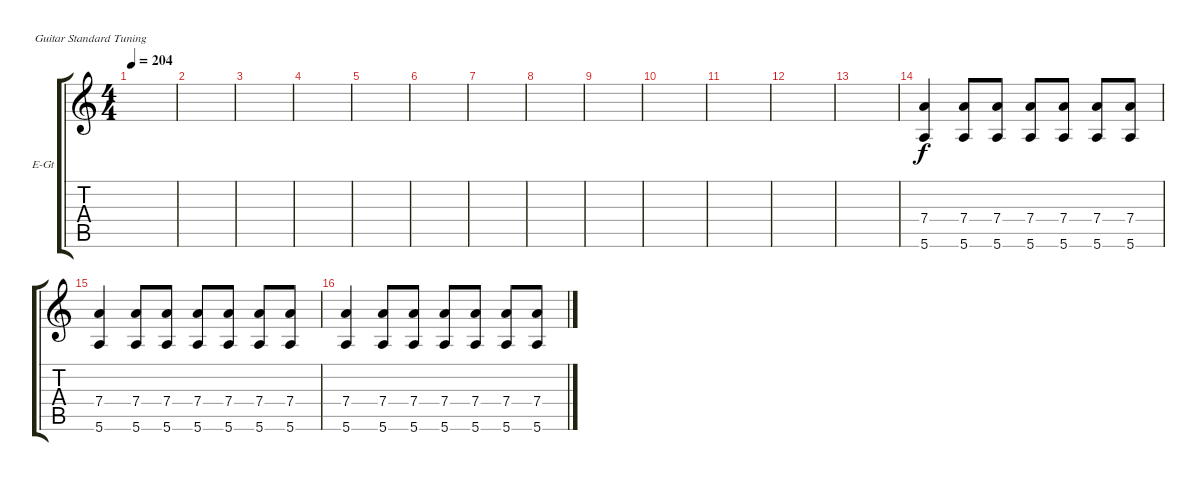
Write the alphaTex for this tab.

\defaultSystemsLayout 4
\bracketExtendMode groupsimilarinstruments
\firstSystemTrackNameOrientation horizontal
\otherSystemsTrackNameOrientation horizontal
\track ("Electric Guitar" "E-Gt") {instrument electricguitarclean}
\staff {score tabs}
\tuning (E4 B3 G3 D3 A2 E2)
\ts (4 4)
\tempo 204
\clef g2
\scale
0.333333
\ks c
|
\scale
0.333333 |
\scale
0.333333 |
\scale
0.333333 |
\scale
0.333333 |
\scale
0.333333 |
\scale
0.333333 |
\scale
0.333333 |
\scale
0.333333 |
\scale
0.333333 |
\scale
0.333333 |
\scale
0.333333 |
\scale
0.333333 |
\scale
0.333333 (5.6 7.4).4 (5.6 7.4).8 (5.6 7.4).8 (5.6 7.4).8 (5.6 7.4).8 (5.6 7.4).8 (5.6 7.4).8 |
\scale
0.333333 (5.6 7.4).4 (5.6 7.4).8 (5.6 7.4).8 (5.6 7.4).8 (5.6 7.4).8 (5.6 7.4).8 (5.6 7.4).8 |
\scale
0.333333 (5.6 7.4).4 (5.6 7.4).8 (5.6 7.4).8 (5.6 7.4).8 (5.6 7.4).8 (5.6 7.4).8 (5.6 7.4).8
